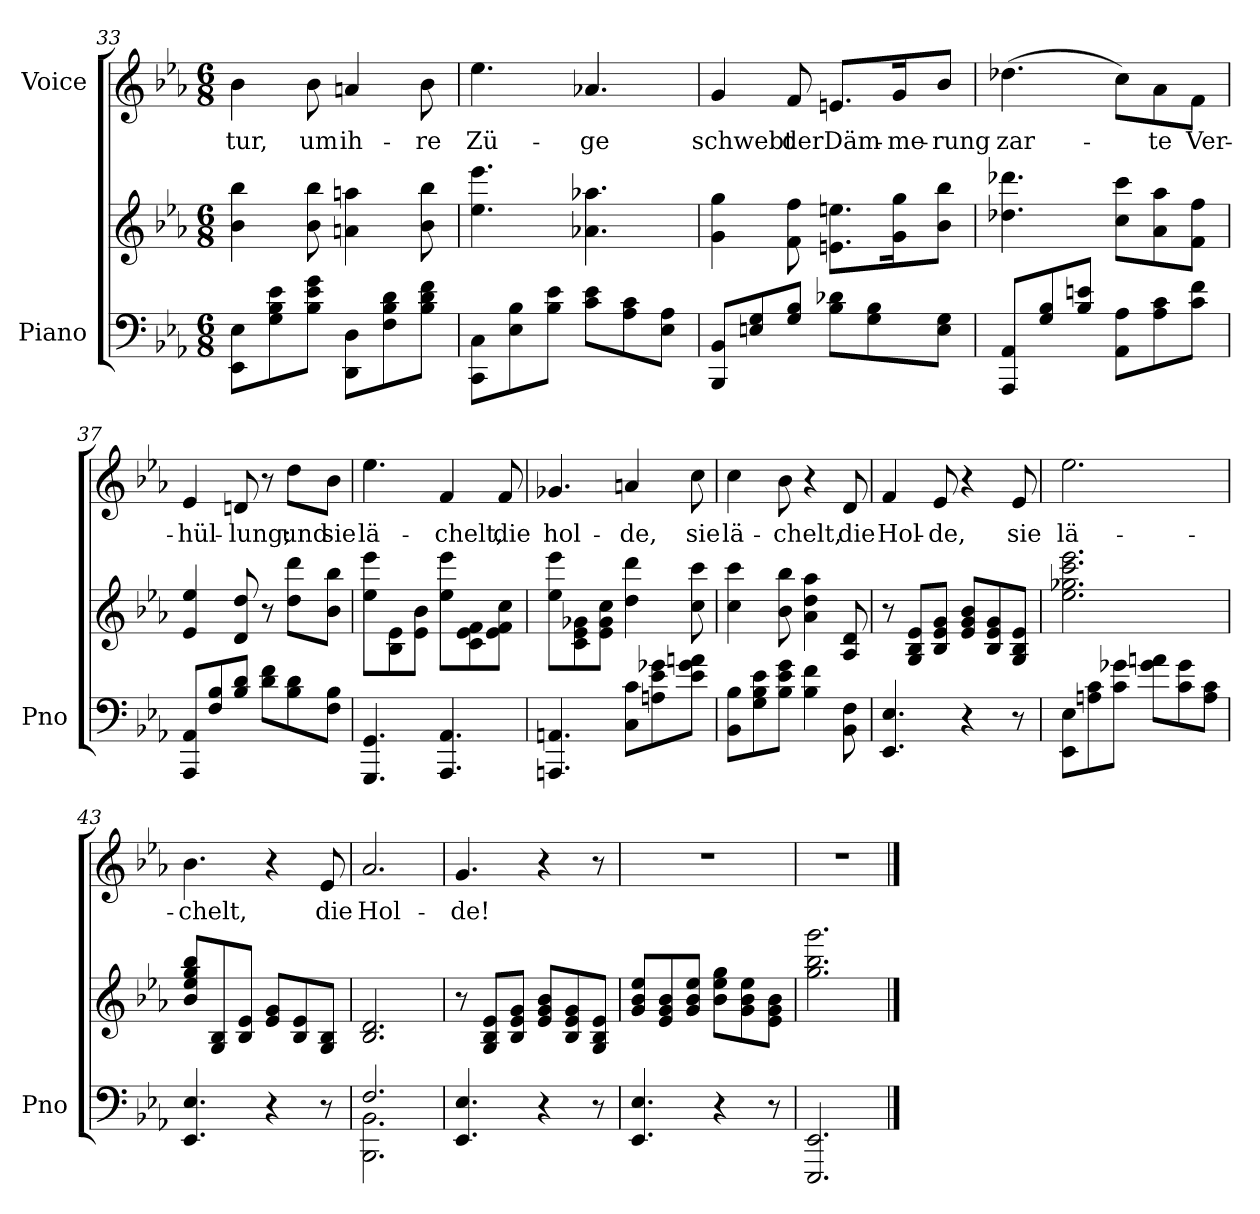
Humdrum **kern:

**kern	**kern	**kern	**text
*part2	*part2	*part1	*part1
*staff3	*staff2	*staff1	*staff1
*I"Piano	*	*I"Voice	*
*I'Pno	*	*	*
*clefF4	*clefG2	*clefG2	*
*k[b-e-a-]	*k[b-e-a-]	*k[b-e-a-]	*
*M6/8	*M6/8	*M6/8	*
=33	=33	=33	=33
!	!	!	!LO:LY:b
8EE-\ 8E-\L	4b-\ 4bb-\	4b-\	-tur,
8G\ 8B-\ 8e-\	.	.	.
!	!	!	!LO:LY:b
8B-\ 8e-\ 8g\J	8b-\ 8bb-\	8b-\	um
!	!	!	!LO:LY:b
8DD\ 8D\L	4an\ 4aan\	4an/	ih-
8F\ 8B-\ 8d\	.	.	.
!	!	!	!LO:LY:b
8B-\ 8d\ 8f\J	8b-\ 8bb-\	8b-\	-re
!!LO:LB:g=z
=34	=34	=34	=34
!	!	!	!LO:LY:b
8CC\ 8C\L	4.ee-\ 4.eee-\	4.ee-\	Zü-
8E-\ 8B-\	.	.	.
8B-\ 8e-\J	.	.	.
!	!	!	!LO:LY:b
8c\ 8e-\L	4.a-X\ 4.aa-X\	4.a-X/	-ge
8A-\ 8c\	.	.	.
8E-\ 8A-\J	.	.	.
!!LO:LB:g=z
=35	=35	=35	=35
!	!	!	!LO:LY:b
8BBB-/ 8BB-/L	4g\ 4gg\	4g/	schwebt
8En/ 8G/	.	.	.
!	!	!	!LO:LY:b
8G/ 8B-/J	8f\ 8ff\	8f/	der
!	!	!	!LO:LY:b
8B-\ 8d-X\L	8.en\ 8.een\L	8.en/L	Däm-
8G\ 8B-\	.	.	.
!	!	!	!LO:LY:b
.	16g\ 16gg\K	16g/K	-me-
!	!	!	!LO:LY:b
8E\ 8G\J	8b-\ 8bb-\J	8b-/J	-rung
=36	=36	=36	=36
!	!	!	!LO:LY:b
8AAA-/ 8AA-/L	4.dd-X\ 4.ddd-X\	(>4.dd-X\	zar-
8G/ 8B-/	.	.	.
8B-/ 8en/J	.	.	.
8AA-\ 8A-\L	8cc\ 8ccc\L	8cc\L)	.
!	!	!	!LO:LY:b
8A-\ 8c\	8a-\ 8aa-\	8a-\	te
!	!	!	!LO:LY:b
8c\ 8f\J	8f\ 8ff\J	8f\J	Ver-
=37	=37	=37	=37
!	!	!	!LO:LY:b
8AAA-/ 8AA-/L	4e-/ 4ee-/	4e-/	-hül-
8F/ 8B-/	.	.	.
!	!	!	!LO:LY:b
8B-/ 8d/J	8d/ 8dd/	8dn/	-lung;
8d\ 8f\L	8r	8r	.
!	!	!	!LO:LY:b
8B-\ 8d\	8dd\ 8ddd\L	8dd\L	und
!	!	!	!LO:LY:b
8F\ 8B-\J	8b-\ 8bb-\J	8b-\J	sie
=38	=38	=38	=38
!	!	!	!LO:LY:b
4.GGG/ 4.GG/	8ee-\ 8eee-\L	4.ee-\	lä-
.	8B-\ 8e-\	.	.
.	8e-\ 8b-\J	.	.
!	!	!	!LO:LY:b
4.AAA-/ 4.AA-/	8ee-\ 8eee-\L	4f/	-chelt,
.	8c\ 8e-\ 8f\	.	.
!	!	!	!LO:LY:b
.	8e-\ 8f\ 8cc\J	8f/	die
=39	=39	=39	=39
!	!	!	!LO:LY:b
4.AAAn/ 4.AAn/	8ee-\ 8eee-\L	4.g-X/	hol-
.	8c\ 8e-\ 8g-X\	.	.
.	8e-\ 8g-\ 8cc\J	.	.
!	!	!	!LO:LY:b
8C\ 8c\L	4dd\ 4ddd\	4an/	-de,
8An\ 8e-\ 8g-X\	.	.	.
!	!	!	!LO:LY:b
8e-\ 8g-\ 8an\J	8cc\ 8ccc\	8cc\	sie
!!LO:PB:g=z
=40	=40	=40	=40
!	!	!	!LO:LY:b
8BB-\ 8B-\L	4cc\ 4ccc\	4cc\	lä-
8G\ 8B-\ 8e-\	.	.	.
!	!	!	!LO:LY:b
8B-\ 8e-\ 8g\J	8b-\ 8bb-\	8b-\	-chelt,
4B-\ 4f\	4a-\ 4dd\ 4aa-\	4r	.
!	!	!	!LO:LY:b
8BB-\ 8F\	8A-/ 8d/	8d/	die
!!LO:LB:g=z
=41	=41	=41	=41
!	!	!	!LO:LY:b
4.EE-/ 4.E-/	8r	4f/	Hol-
.	8G/ 8B-/ 8e-/L	.	.
!	!	!	!LO:LY:b
.	8B-/ 8e-/ 8g/J	8e-/	-de,
4r	8e-/ 8g/ 8b-/L	4r	.
.	8B-/ 8e-/ 8g/	.	.
!	!	!	!LO:LY:b
8r	8G/ 8B-/ 8e-/J	8e-/	sie
=42	=42	=42	=42
!	!	!	!LO:LY:b
8EE-\ 8E-\L	2.ee-\ 2.gg-X\ 2.ccc\ 2.eee-\	2.ee-\	lä-
8An\ 8c\	.	.	.
8c\ 8g-X\J	.	.	.
8g-\ 8an\L	.	.	.
8c\ 8g-\	.	.	.
8A\ 8c\J	.	.	.
=43	=43	=43	=43
!	!	!	!LO:LY:b
4.EE-/ 4.E-/	8b-/ 8ee-/ 8gg/ 8bb-/L	4.b-\	-chelt,
.	8G/ 8B-/	.	.
.	8B-/ 8e-/J	.	.
4r	8e-/ 8g/L	4r	.
.	8B-/ 8e-/	.	.
!	!	!	!LO:LY:b
8r	8G/ 8B-/J	8e-/	die
=44	=44	=44	=44
*^	*	*	*
!	!	!	!	!LO:LY:b
2.F/	2.BBB-\ 2.BB-\	2.B-/ 2.d/	2.a-/	Hol-
=45	=45	=45	=45	=45
!	!	!	!	!LO:LY:b
*v	*v	*	*	*
4.EE-/ 4.E-/	8r	4.g/	-de!
.	8G/ 8B-/ 8e-/L	.	.
.	8B-/ 8e-/ 8g/J	.	.
4r	8e-/ 8g/ 8b-/L	4r	.
.	8B-/ 8e-/ 8g/	.	.
8r	8G/ 8B-/ 8e-/J	8r	.
=46	=46	=46	=46
4.EE-/ 4.E-/	8g/ 8b-/ 8ee-/L	2.r	.
.	8e-/ 8g/ 8b-/	.	.
.	8g/ 8b-/ 8ee-/J	.	.
4r	8b-\ 8ee-\ 8gg\L	.	.
.	8g\ 8b-\ 8ee-\	.	.
8r	8e-\ 8g\ 8b-\J	.	.
=47	=47	=47	=47
2.EEE-/ 2.EE-/	2.gg\ 2.bb-\ 2.ggg\	2.r	.
==	==	==	==
*-	*-	*-	*-
